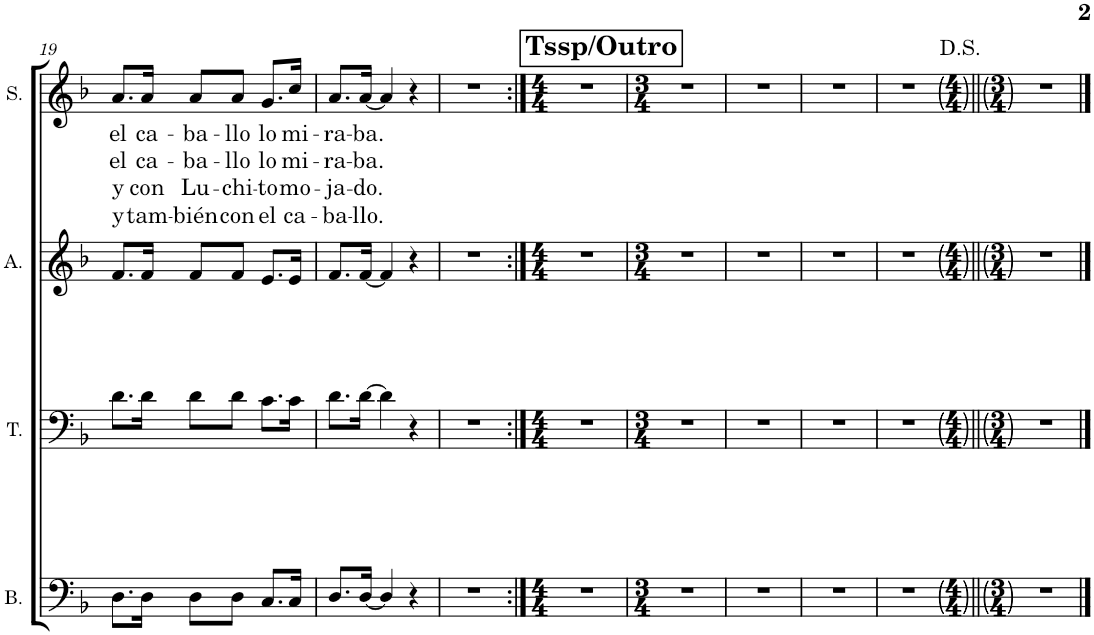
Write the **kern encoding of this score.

**kern	**kern	**text	**text	**text	**text	**kern	**kern	**text	**text	**text	**text
*part4	*part3	*part3	*part3	*part3	*part3	*part2	*part1	*part1	*part1	*part1	*part1
*staff4	*staff3	*staff3	*staff3	*staff3	*staff3	*staff2	*staff1	*staff1	*staff1	*staff1	*staff1
*I"Bass	*I"Tenor	*	*	*	*	*I"Alto	*I"Soprano	*	*	*	*
*I'B.	*I'T.	*	*	*	*	*I'A.	*I'S.	*	*	*	*
!!LO:PB:g=z
*clefF4	*clefF4	*	*	*	*	*clefG2	*clefG2	*	*	*	*
*k[b-]	*k[b-]	*	*	*	*	*k[b-]	*k[b-]	*	*	*	*
*M3/4	*M3/4	*	*	*	*	*M3/4	*M3/4	*	*	*	*
=19	=19	=19	=19	=19	=19	=19	=19	=19	=19	=19	=19
!	!	!LO:LY:b	!LO:LY:b	!LO:LY:b	!LO:LY:b	!	!	!LO:LY:b	!LO:LY:b	!LO:LY:b	!LO:LY:b
8.D\L	8.d\L	el	el	y	y	8.f/L	8.a/L	el	el	y	y
!	!	!LO:LY:b	!LO:LY:b	!LO:LY:b	!LO:LY:b	!	!	!LO:LY:b	!LO:LY:b	!LO:LY:b	!LO:LY:b
16D\Jk	16d\Jk	ca-	ca-	con	tam-	16f/Jk	16a/Jk	ca-	ca-	con	tam-
!	!	!LO:LY:b	!LO:LY:b	!LO:LY:b	!LO:LY:b	!	!	!LO:LY:b	!LO:LY:b	!LO:LY:b	!LO:LY:b
8D\L	8d\L	-ba-	-ba-	Lu-	-bién	8f/L	8a/L	-ba-	-ba-	Lu-	-bién
!	!	!LO:LY:b	!LO:LY:b	!LO:LY:b	!LO:LY:b	!	!	!LO:LY:b	!LO:LY:b	!LO:LY:b	!LO:LY:b
8D\J	8d\J	-llo	-llo	-chi-	con	8f/J	8a/J	-llo	-llo	-chi-	con
!	!	!LO:LY:b	!LO:LY:b	!LO:LY:b	!LO:LY:b	!	!	!LO:LY:b	!LO:LY:b	!LO:LY:b	!LO:LY:b
8.C/L	8.c\L	lo	lo	-to	el	8.e/L	8.g/L	lo	lo	-to	el
!	!	!LO:LY:b	!LO:LY:b	!LO:LY:b	!LO:LY:b	!	!	!LO:LY:b	!LO:LY:b	!LO:LY:b	!LO:LY:b
16C/Jk	16c\Jk	mi-	mi-	mo-	ca-	16e/Jk	16cc/Jk	mi-	mi-	mo-	ca-
=20	=20	=20	=20	=20	=20	=20	=20	=20	=20	=20	=20
!	!	!LO:LY:b	!LO:LY:b	!LO:LY:b	!LO:LY:b	!	!	!LO:LY:b	!LO:LY:b	!LO:LY:b	!LO:LY:b
8.D/L	8.d\L	-ra-	-ra-	-ja-	-ba-	8.f/L	8.a/L	-ra-	-ra-	-ja-	-ba-
!	!	!LO:LY:b	!LO:LY:b	!LO:LY:b	!LO:LY:b	!	!	!LO:LY:b	!LO:LY:b	!LO:LY:b	!LO:LY:b
[16D/Jk	[16d\Jk	-ba.	-ba.	-do.	-llo.	[16f/Jk	[16a/Jk	-ba.	-ba.	-do.	-llo.
4D/]	4d\]	.	.	.	.	4f/]	4a/]	.	.	.	.
4r	4r	.	.	.	.	4r	4r	.	.	.	.
=21	=21	=21	=21	=21	=21	=21	=21	=21	=21	=21	=21
2.r	2.r	.	.	.	.	2.r	2.r	.	.	.	.
!!LO:REH:place=s1:a:B:fs=14:t=Tssp/Outro
=22:|!	=22:|!	=22:|!	=22:|!	=22:|!	=22:|!	=22:|!	=22:|!	=22:|!	=22:|!	=22:|!	=22:|!
*M4/4	*M4/4	*	*	*	*	*M4/4	*M4/4	*	*	*	*
1r	1r	.	.	.	.	1r	1r	.	.	.	.
=23	=23	=23	=23	=23	=23	=23	=23	=23	=23	=23	=23
*M3/4	*M3/4	*	*	*	*	*M3/4	*M3/4	*	*	*	*
2.r	2.r	.	.	.	.	2.r	2.r	.	.	.	.
=24	=24	=24	=24	=24	=24	=24	=24	=24	=24	=24	=24
2.r	2.r	.	.	.	.	2.r	2.r	.	.	.	.
=25	=25	=25	=25	=25	=25	=25	=25	=25	=25	=25	=25
2.r	2.r	.	.	.	.	2.r	2.r	.	.	.	.
=26	=26	=26	=26	=26	=26	=26	=26	=26	=26	=26	=26
2.r	2.r	.	.	.	.	2.r	2.r	.	.	.	.
=27||	=27||	=27||	=27||	=27||	=27||	=27||	=27||	=27||	=27||	=27||	=27||
2.r	2.r	.	.	.	.	2.r	2.r	.	.	.	.
==	==	==	==	==	==	==	==	==	==	==	==
*-	*-	*-	*-	*-	*-	*-	*-	*-	*-	*-	*-
